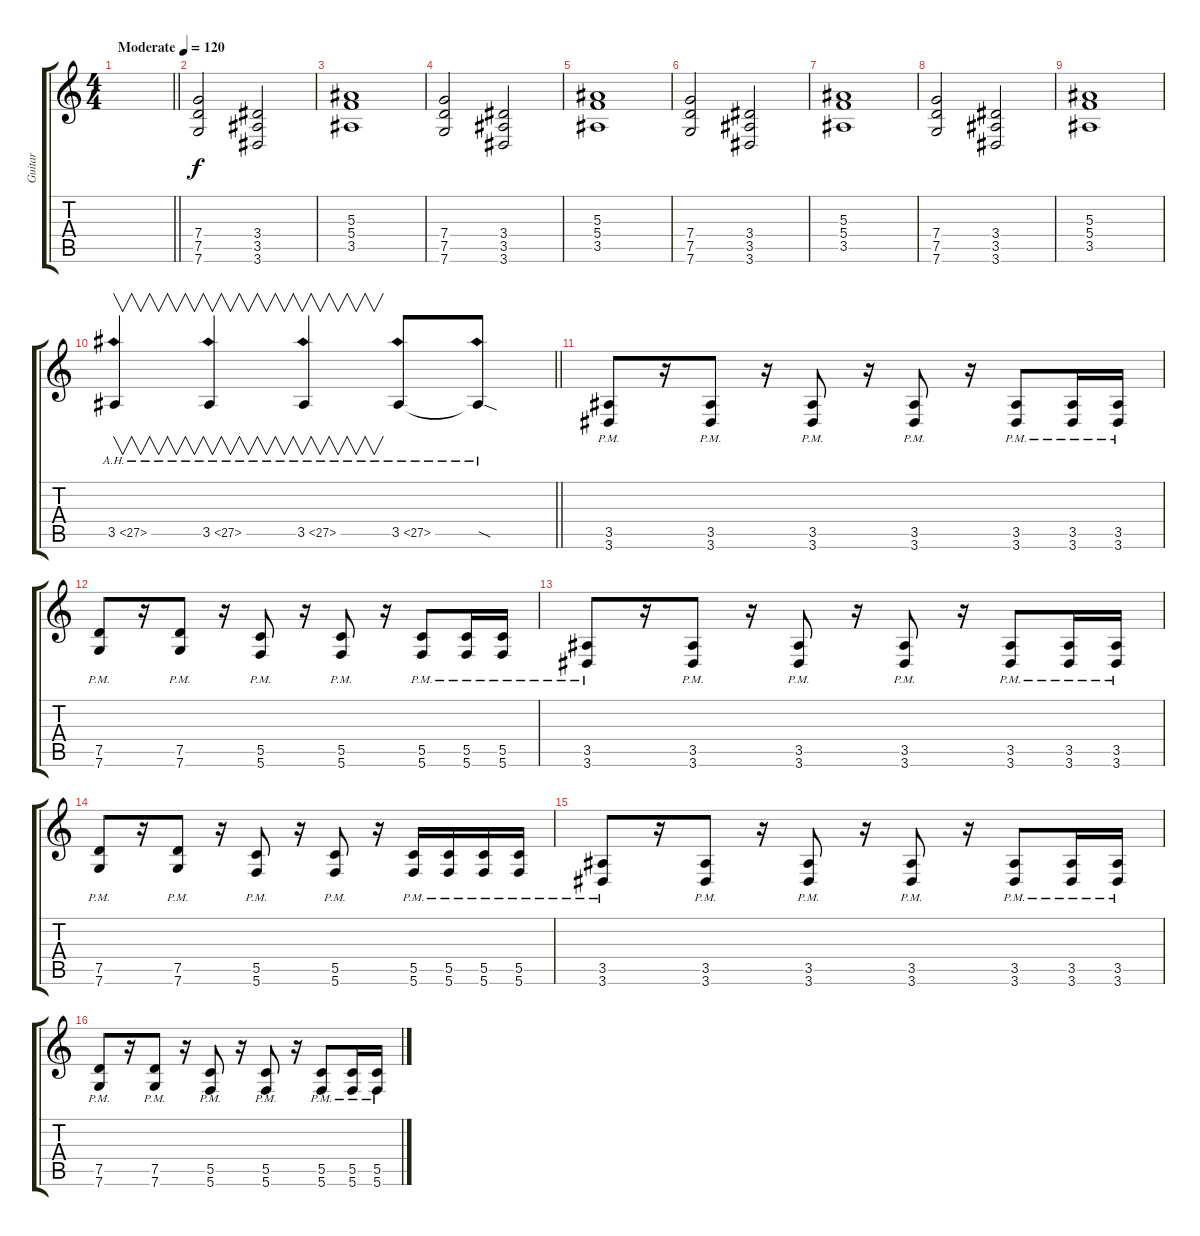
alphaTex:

\track ("Guitar" "Guitar") {instrument distortionguitar}
\staff {score tabs}
\tuning (D4 A3 F3 C3 G2 C2) {hide}
\ts (4 4)
\tempo (120 "Moderate")
\clef g2
\barLineRight lightlight
\ks c
|
\section ("" " ")
(7.4 7.5 7.6).2 (3.4 3.5 3.6).2 |
(5.3 5.4 3.5).1 |
(7.4 7.5 7.6).2 (3.4 3.5 3.6).2 |
(5.3 5.4 3.5).1 |
(7.4 7.5 7.6).2 (3.4 3.5 3.6).2 |
(5.3 5.4 3.5).1 |
(7.4 7.5 7.6).2 (3.4 3.5 3.6).2 |
(5.3 5.4 3.5).1 |
\barLineRight lightlight
3.5{ah 24}.4{v} 3.5{ah 24}.4{v} 3.5{ah 24}.4{v} 3.5{ah 24}.8 3.5{ah 24 sod t}.8 |
\section ("" " ")
(3.5{pm} 3.6{pm}).8 r.16 (3.5{pm} 3.6{pm}).8 r.16 (3.5{pm} 3.6{pm}).8 r.16 (3.5{pm} 3.6{pm}).8 r.16 (3.5{pm} 3.6{pm}).8 (3.5{pm} 3.6{pm}).16 (3.5{pm} 3.6{pm}).16 |
(7.5{pm} 7.6{pm}).8 r.16 (7.5{pm} 7.6{pm}).8 r.16 (5.5{pm} 5.6{pm}).8 r.16 (5.5{pm} 5.6{pm}).8 r.16 (5.5{pm} 5.6{pm}).8 (5.5{pm} 5.6{pm}).16 (5.5{pm} 5.6{pm}).16 |
(3.5{pm} 3.6{pm}).8 r.16 (3.5{pm} 3.6{pm}).8 r.16 (3.5{pm} 3.6{pm}).8 r.16 (3.5{pm} 3.6{pm}).8 r.16 (3.5{pm} 3.6{pm}).8 (3.5{pm} 3.6{pm}).16 (3.5{pm} 3.6{pm}).16 |
(7.5{pm} 7.6{pm}).8 r.16 (7.5{pm} 7.6{pm}).8 r.16 (5.5{pm} 5.6{pm}).8 r.16 (5.5{pm} 5.6{pm}).8 r.16 (5.5{pm} 5.6{pm}).16 (5.5{pm} 5.6{pm}).16 (5.5{pm} 5.6{pm}).16 (5.5{pm} 5.6{pm}).16 |
(3.5{pm} 3.6{pm}).8 r.16 (3.5{pm} 3.6{pm}).8 r.16 (3.5{pm} 3.6{pm}).8 r.16 (3.5{pm} 3.6{pm}).8 r.16 (3.5{pm} 3.6{pm}).8 (3.5{pm} 3.6{pm}).16 (3.5{pm} 3.6{pm}).16 |
(7.5{pm} 7.6{pm}).8 r.16 (7.5{pm} 7.6{pm}).8 r.16 (5.5{pm} 5.6{pm}).8 r.16 (5.5{pm} 5.6{pm}).8 r.16 (5.5{pm} 5.6{pm}).8 (5.5{pm} 5.6{pm}).16 (5.5{pm} 5.6{pm}).16
